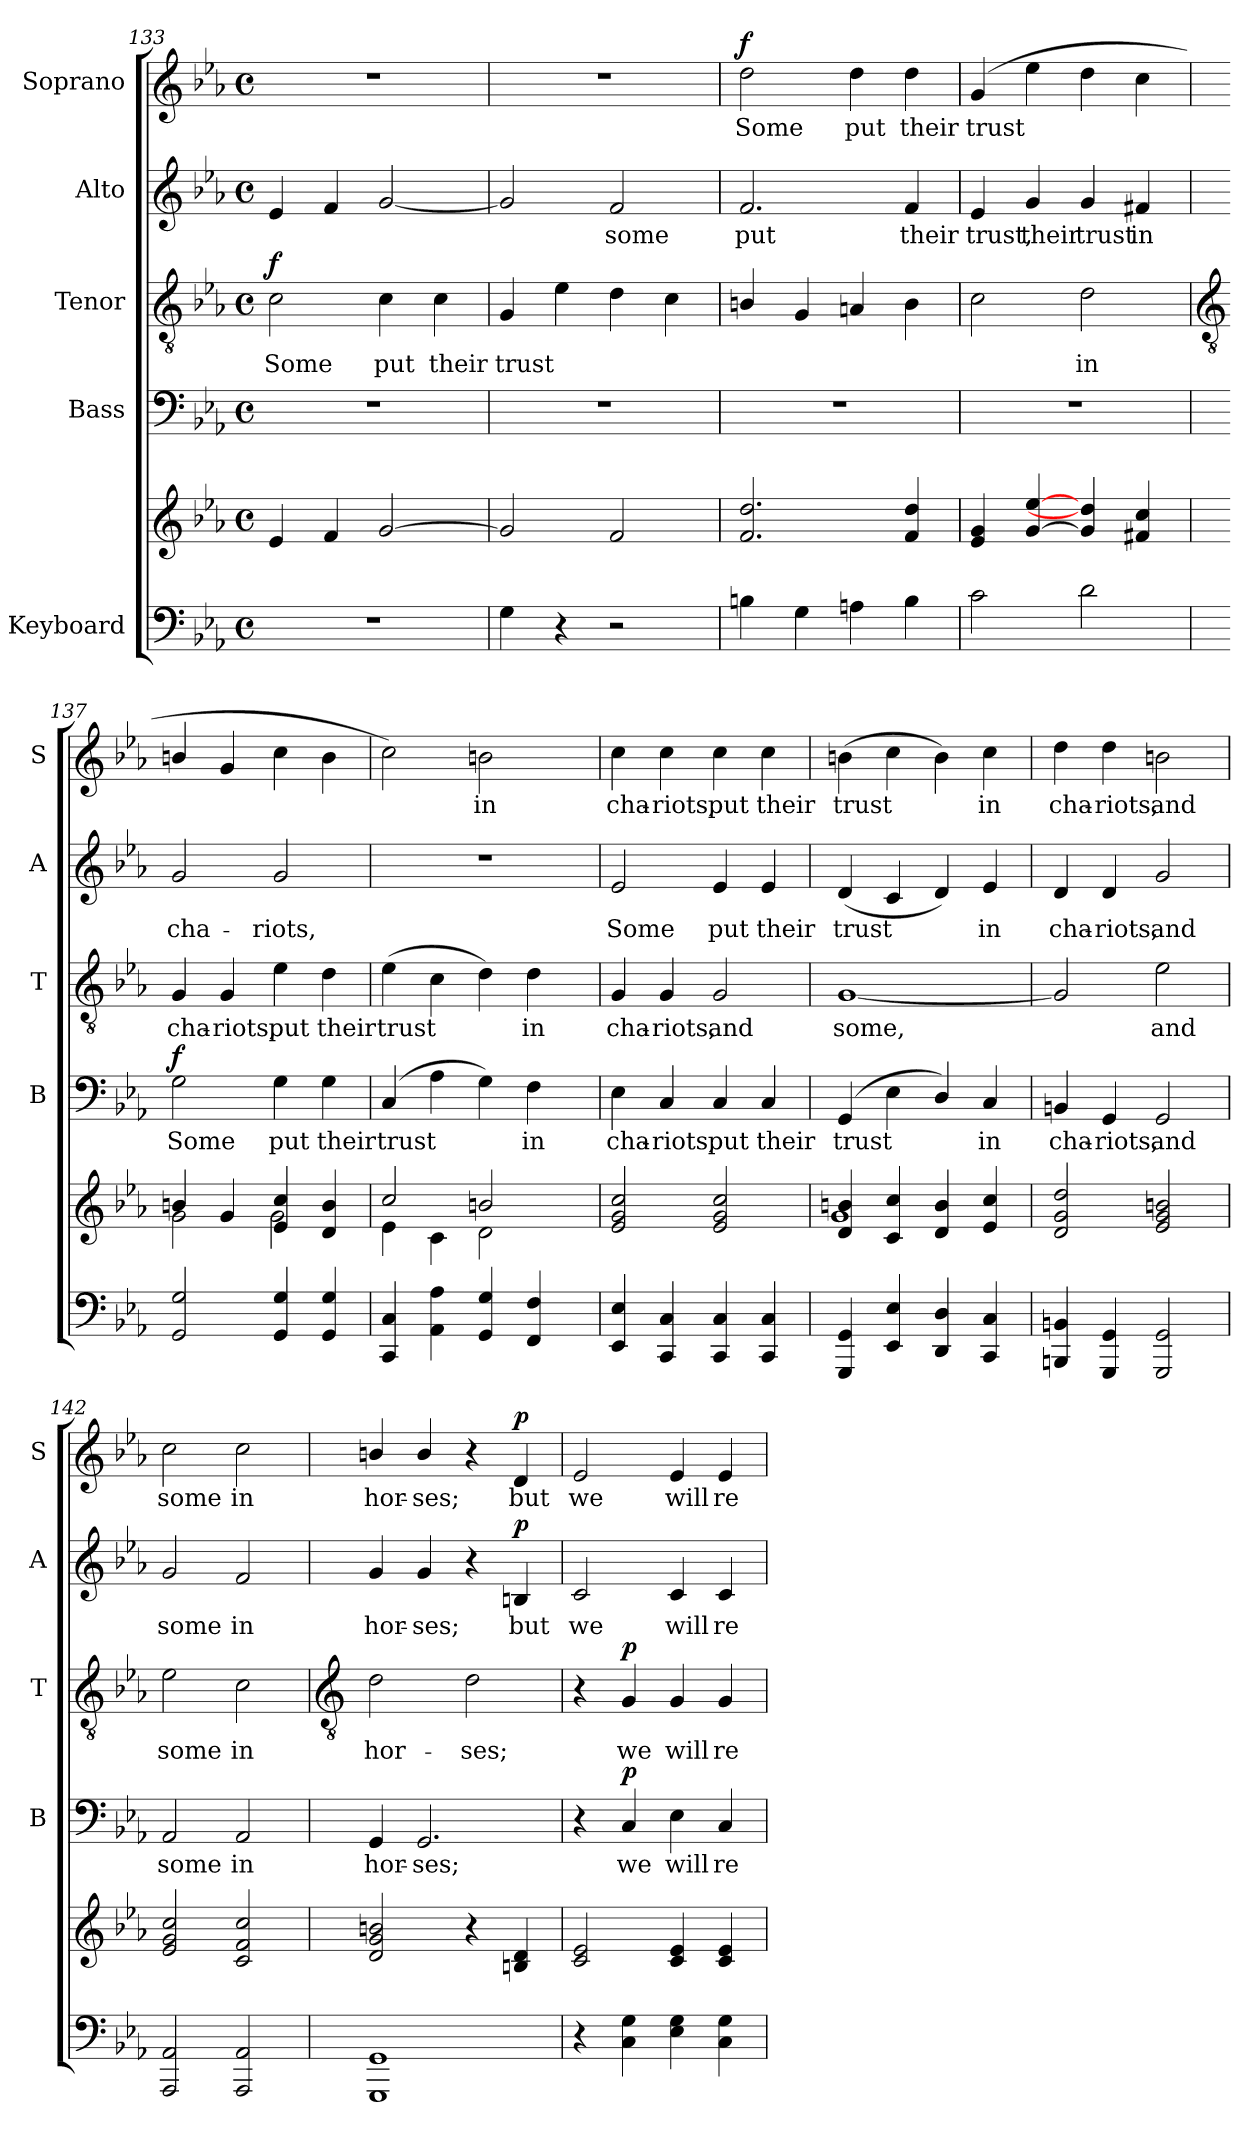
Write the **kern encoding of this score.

**kern	**kern	**kern	**text	**dynam	**kern	**text	**dynam	**kern	**text	**dynam	**kern	**text	**dynam
*part5	*part5	*part4	*part4	*part4	*part3	*part3	*part3	*part2	*part2	*part2	*part1	*part1	*part1
*staff6	*staff5	*staff4	*staff4	*staff4	*staff3	*staff3	*staff3	*staff2	*staff2	*staff2	*staff1	*staff1	*staff1
*I"Keyboard	*	*I"Bass	*	*	*I"Tenor	*	*	*I"Alto	*	*	*I"Soprano	*	*
*	*	*I'B	*	*	*I'T	*	*	*I'A	*	*	*I'S	*	*
*clefF4	*clefG2	*clefF4	*	*	*clefGv2	*	*	*clefG2	*	*	*clefG2	*	*
*k[b-e-a-]	*k[b-e-a-]	*k[b-e-a-]	*	*	*k[b-e-a-]	*	*	*k[b-e-a-]	*	*	*k[b-e-a-]	*	*
*E-:	*E-:	*E-:	*	*	*E-:	*	*	*E-:	*	*	*E-:	*	*
*M4/4	*M4/4	*M4/4	*	*	*M4/4	*	*	*M4/4	*	*	*M4/4	*	*
*met(c)	*met(c)	*met(c)	*	*	*met(c)	*	*	*met(c)	*	*	*met(c)	*	*
=133	=133	=133	=133	=133	=133	=133	=133	=133	=133	=133	=133	=133	=133
*	*^	*	*	*	*	*	*	*	*	*	*	*	*
!	!	!	!	!	!	!	!LO:LY:b	!LO:DY:b	!	!	!	!	!	!
1r	4e-	1ryy	1r	.	.	2c	Some	f	4e-	.	.	1r	.	.
.	4f	.	.	.	.	.	.	.	4f	.	.	.	.	.
!	!	!	!	!	!	!	!LO:LY:b	!	!	!	!	!	!	!
.	[2g	.	.	.	.	4c	put	.	[2g	.	.	.	.	.
!	!	!	!	!	!	!	!LO:LY:b	!	!	!	!	!	!	!
.	.	.	.	.	.	4c	their	.	.	.	.	.	.	.
=134	=134	=134	=134	=134	=134	=134	=134	=134	=134	=134	=134	=134	=134	=134
!	!	!	!	!	!	!	!LO:LY:b	!	!	!	!	!	!	!
4G	2g]	1ryy	1r	.	.	4G	trust	.	2g]	.	.	1r	.	.
4r	.	.	.	.	.	4e-	.	.	.	.	.	.	.	.
!	!	!	!	!	!	!	!	!	!	!LO:LY:b	!	!	!	!
2r	2f	.	.	.	.	4d	.	.	2f	some	.	.	.	.
.	.	.	.	.	.	4c	.	.	.	.	.	.	.	.
=135	=135	=135	=135	=135	=135	=135	=135	=135	=135	=135	=135	=135	=135	=135
!	!	!	!	!	!	!	!	!	!	!LO:LY:b	!	!	!LO:LY:b	!LO:DY:b
4Bn	2.f 2.dd	1ryy	1r	.	.	4Bn/	.	.	2.f	put	.	2dd	Some	f
4G	.	.	.	.	.	4G	.	.	.	.	.	.	.	.
!	!	!	!	!	!	!	!	!	!	!	!	!	!LO:LY:b	!
4An	.	.	.	.	.	4An	.	.	.	.	.	4dd	put	.
!	!	!	!	!	!	!	!	!	!	!LO:LY:b	!	!	!LO:LY:b	!
4B	4f 4dd	.	.	.	.	4B	.	.	4f	their	.	4dd	their	.
=136	=136	=136	=136	=136	=136	=136	=136	=136	=136	=136	=136	=136	=136	=136
!	!	!	!	!	!	!	!	!	!	!LO:LY:b	!	!	!LO:LY:b	!
2c	4e- 4g	1ryy	1r	.	.	2c	.	.	4e-	trust,	.	(>4g	trust	.
!	!	!	!	!	!	!	!	!	!	!LO:LY:b	!	!	!	!
.	[4g [4ee-	.	.	.	.	.	.	.	4g	their	.	4ee-	.	.
!	!	!	!	!	!	!	!LO:LY:b	!	!	!LO:LY:b	!	!	!	!
2d	4g] 4dd]	.	.	.	.	2d	in	.	4g	trust	.	4dd	.	.
!	!	!	!	!	!	!	!	!	!	!LO:LY:b	!	!	!	!
.	4f#X 4cc	.	.	.	.	.	.	.	4f#X	in	.	4cc	.	.
!!LO:LB:g=z
=137	=137	=137	=137	=137	=137	=137	=137	=137	=137	=137	=137	=137	=137	=137
*	*	*	*	*	*	*clefGv2	*	*	*	*	*	*	*	*
!	!	!	!	!LO:LY:b	!LO:DY:b	!	!LO:LY:b	!	!	!LO:LY:b	!	!	!	!
2GG 2G	4bn/	2g\	2G	Some	f	4G	cha-	.	2g	cha-	.	4bn/	.	.
!	!	!	!	!	!	!	!LO:LY:b	!	!	!	!	!	!	!
.	4g	.	.	.	.	4G	-riots,	.	.	.	.	4g	.	.
!	!	!	!	!LO:LY:b	!	!	!LO:LY:b	!	!	!LO:LY:b	!	!	!	!
4GG 4G	4e- 4cc	2g\	4G	put	.	4e-	put	.	2g	-riots,	.	4cc	.	.
!	!	!	!	!LO:LY:b	!	!	!LO:LY:b	!	!	!	!	!	!	!
4GG 4G	4d 4b	.	4G	their	.	4d	their	.	.	.	.	4b	.	.
=138	=138	=138	=138	=138	=138	=138	=138	=138	=138	=138	=138	=138	=138	=138
!	!	!	!	!LO:LY:b	!	!	!LO:LY:b	!	!	!	!	!	!	!
4CC 4C	2cc/	4e-\	(>4C	trust	.	(>4e-	trust	.	1r	.	.	2cc)	.	.
4AA- 4A-	.	4c\	4A-	.	.	4c	.	.	.	.	.	.	.	.
!	!	!	!	!	!	!	!	!	!	!	!	!	!LO:LY:b	!
4GG 4G	2bn/	2d	4G)	.	.	4d)	.	.	.	.	.	2bn	in	.
!	!	!	!	!LO:LY:b	!	!	!LO:LY:b	!	!	!	!	!	!	!
4FF 4F	.	.	4F	in	.	4d	in	.	.	.	.	.	.	.
=139	=139	=139	=139	=139	=139	=139	=139	=139	=139	=139	=139	=139	=139	=139
!	!	!	!	!LO:LY:b	!	!	!LO:LY:b	!	!	!LO:LY:b	!	!	!LO:LY:b	!
4EE- 4E-	2e- 2g 2cc	1ryy	4E-	cha-	.	4G	cha-	.	2e-	Some	.	4cc	cha-	.
!	!	!	!	!LO:LY:b	!	!	!LO:LY:b	!	!	!	!	!	!LO:LY:b	!
4CC 4C	.	.	4C	-riots,	.	4G	-riots,	.	.	.	.	4cc	-riots,	.
!	!	!	!	!LO:LY:b	!	!	!LO:LY:b	!	!	!LO:LY:b	!	!	!LO:LY:b	!
4CC 4C	2e- 2g 2cc	.	4C	put	.	2G	and	.	4e-	put	.	4cc	put	.
!	!	!	!	!LO:LY:b	!	!	!	!	!	!LO:LY:b	!	!	!LO:LY:b	!
4CC 4C	.	.	4C	their	.	.	.	.	4e-	their	.	4cc	their	.
=140	=140	=140	=140	=140	=140	=140	=140	=140	=140	=140	=140	=140	=140	=140
!	!	!	!	!LO:LY:b	!	!	!LO:LY:b	!	!	!LO:LY:b	!	!	!LO:LY:b	!
4GGG 4GG	4d 4bn	1g	(>4GG	trust	.	[1G	some,	.	(<4d	trust	.	(>4bn	trust	.
4EE- 4E-	4c 4cc	.	4E-	.	.	.	.	.	4c	.	.	4cc	.	.
4DD 4D	4d 4b	.	4D/)	.	.	.	.	.	4d)	.	.	4b)	.	.
!	!	!	!	!LO:LY:b	!	!	!	!	!	!LO:LY:b	!	!	!LO:LY:b	!
4CC 4C	4e- 4cc	.	4C	in	.	.	.	.	4e-	in	.	4cc	in	.
=141	=141	=141	=141	=141	=141	=141	=141	=141	=141	=141	=141	=141	=141	=141
!	!	!	!	!LO:LY:b	!	!	!	!	!	!LO:LY:b	!	!	!LO:LY:b	!
4BBBn 4BBn	2d 2g 2dd	1ryy	4BBn	cha-	.	2G]	.	.	4d	cha-	.	4dd	cha-	.
!	!	!	!	!LO:LY:b	!	!	!	!	!	!LO:LY:b	!	!	!LO:LY:b	!
4GGG 4GG	.	.	4GG	-riots,	.	.	.	.	4d	-riots,	.	4dd	-riots,	.
!	!	!	!	!LO:LY:b	!	!	!LO:LY:b	!	!	!LO:LY:b	!	!	!LO:LY:b	!
2GGG 2GG	2e- 2g 2bn	.	2GG	and	.	2e-	and	.	2g	and	.	2bn	and	.
=142	=142	=142	=142	=142	=142	=142	=142	=142	=142	=142	=142	=142	=142	=142
!	!	!	!	!LO:LY:b	!	!	!LO:LY:b	!	!	!LO:LY:b	!	!	!LO:LY:b	!
2AAA- 2AA-	2e- 2g 2cc	1ryy	2AA-	some	.	2e-	some	.	2g	some	.	2cc	some	.
!	!	!	!	!LO:LY:b	!	!	!LO:LY:b	!	!	!LO:LY:b	!	!	!LO:LY:b	!
2AAA- 2AA-	2c 2f 2cc	.	2AA-	in	.	2c	in	.	2f	in	.	2cc	in	.
*	*v	*v	*	*	*	*	*	*	*	*	*	*	*	*
!!LO:LB:g=z
=143	=143	=143	=143	=143	=143	=143	=143	=143	=143	=143	=143	=143	=143
*	*	*	*	*	*clefGv2	*	*	*	*	*	*	*	*
!	!	!	!LO:LY:b	!	!	!LO:LY:b	!	!	!LO:LY:b	!	!	!LO:LY:b	!
1GGG 1GG	2d 2g 2bn	4GG	hor-	.	2d	hor-	.	4g	hor-	.	4bn/	hor-	.
!	!	!	!LO:LY:b	!	!	!	!	!	!LO:LY:b	!	!	!LO:LY:b	!
.	.	2.GG	-ses;	.	.	.	.	4g	-ses;	.	4b/	-ses;	.
!	!	!	!	!	!	!LO:LY:b	!	!	!	!	!	!	!
.	4r	.	.	.	2d	-ses;	.	4r	.	.	4r	.	.
!	!	!	!	!	!	!	!	!	!LO:LY:b	!LO:DY:b	!	!LO:LY:b	!LO:DY:b
.	4Bn 4d	.	.	.	.	.	.	4Bn	but	p	4d	but	p
=144	=144	=144	=144	=144	=144	=144	=144	=144	=144	=144	=144	=144	=144
!	!	!	!	!	!	!	!	!	!LO:LY:b	!	!	!LO:LY:b	!
4r	2c 2e-	4r	.	.	4r	.	.	2c	we	.	2e-	we	.
!	!	!	!LO:LY:b	!LO:DY:b	!	!LO:LY:b	!LO:DY:b	!	!	!	!	!	!
4C 4G	.	4C	we	p	4G	we	p	.	.	.	.	.	.
!	!	!	!LO:LY:b	!	!	!LO:LY:b	!	!	!LO:LY:b	!	!	!LO:LY:b	!
4E- 4G	4c 4e-	4E-	will	.	4G	will	.	4c	will	.	4e-	will	.
!	!	!	!LO:LY:b	!	!	!LO:LY:b	!	!	!LO:LY:b	!	!	!LO:LY:b	!
4C 4G	4c 4e-	4C	re-	.	4G	re-	.	4c	re-	.	4e-	re-	.
=	=	=	=	=	=	=	=	=	=	=	=	=	=
*-	*-	*-	*-	*-	*-	*-	*-	*-	*-	*-	*-	*-	*-
